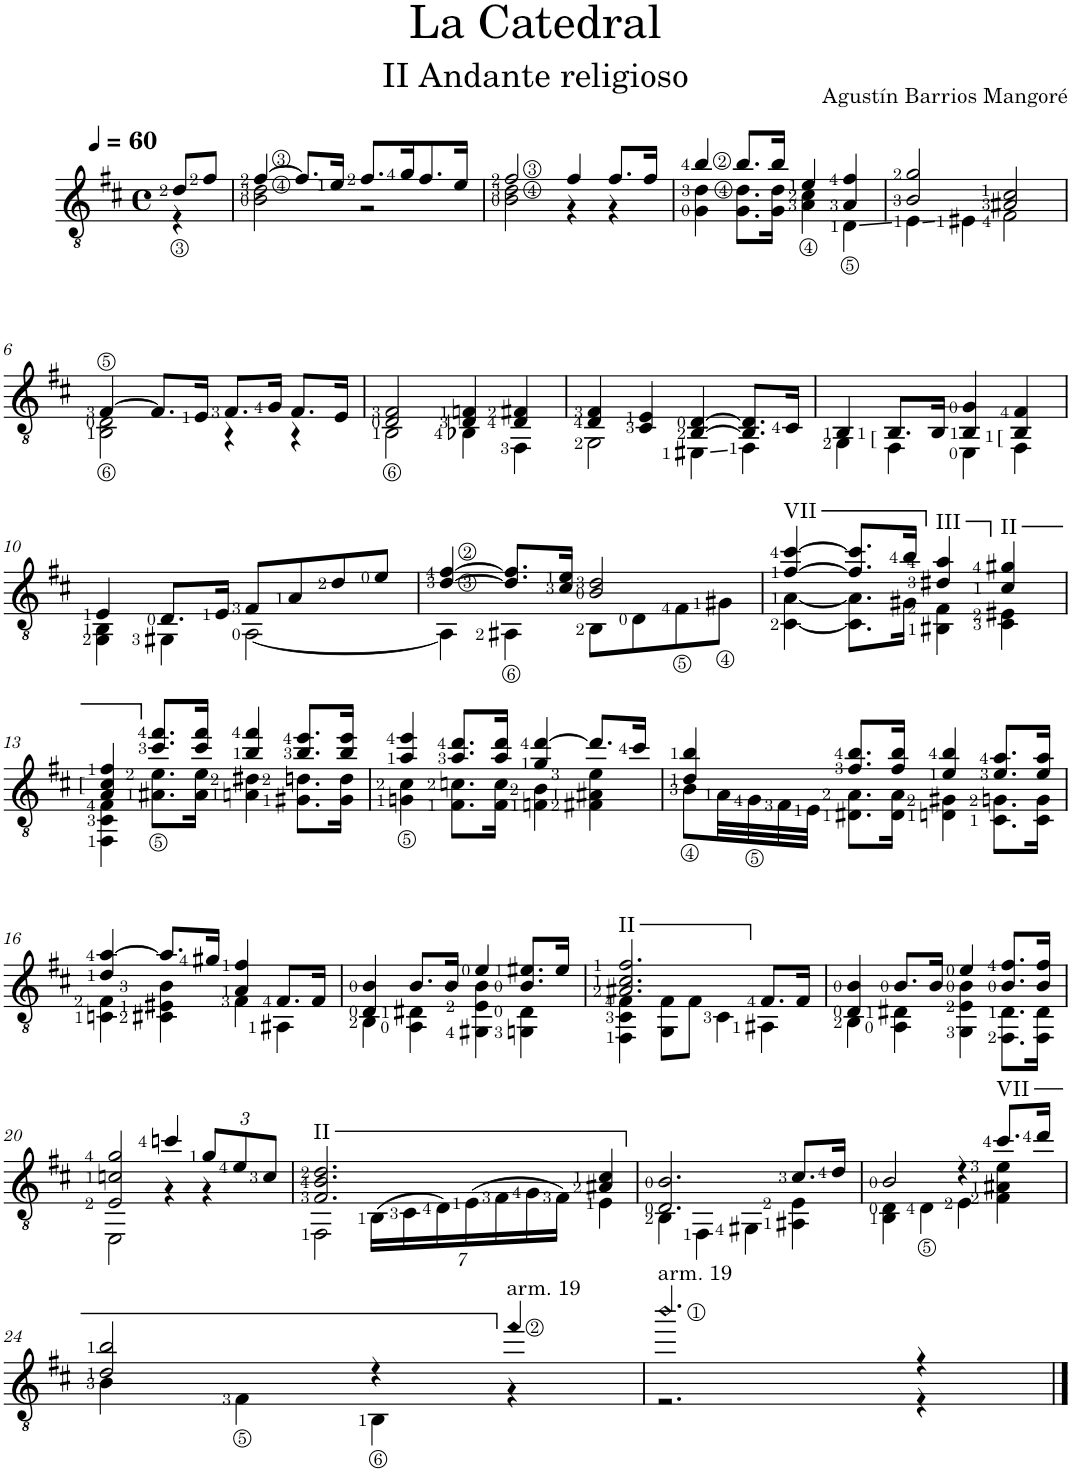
**kern	**kern
*part2	*part1
*staff2	*staff1
*I"Classical Guitar	*I"Classical Guitar
*stria5	*
*clefGv2	*clefGv2
*k[f#c#]	*k[f#c#]
*	*b:
*M4/4	*M4/4
*met(c)	*met(c)
*MM60	*MM60
=1	=1
*	*^
8d\L	8d</L	4r
8f#\J	8f#/J	.
=2	=2	=2
*^	*	*
[4f#	2B 2d	[4f#/	2B\ 2d\
8.f#\L]	.	8.f#/L]	.
16e\Jk	.	16e/Jk	.
8.f#\L	2r	8.f#/L	2r
16g\Jk	.	16g/K	.
8.f#\L	.	8.f#/	.
16e\Jk	.	16e/Jk	.
=3	=3	=3	=3
2f#	2B 2d	2f#/	2B\ 2d\
4f#	4r	4f#/	4r
8.f#\L	4r	8.f#/L	4r
16f#\Jk	.	16f#/Jk	.
=4	=4	=4	=4
4b	4G 4d	4b/	4G\ 4d\
8.b\L	8.G\ 8.d\L	8.b/L	8.G\ 8.d\L
16b\Jk	16G\ 16d\Jk	16b/Jk	16G\ 16d\Jk
4e	4A 4c#	4e/	4A\ 4c#\
4A 4f#	4D	4A/ 4f#/	4D\
=5	=5	=5	=5
2B 2g	4E	2B/ 2g/	4E\
.	4E#X	.	4E#X\
2A#X 2c#	2F#	2A#X/ 2c#/	2F#\
!!LO:LB:g=z	!!
=6	=6	=6	=6
[4F#	2BB 2D	[4F#/	2BB\ 2D\
8.F#/L]	.	8.F#/L]	.
16E/Jk	.	16E/Jk	.
8.F#/L	4r	8.F#/L	4r
16G/Jk	.	16G/Jk	.
8.F#/L	4r	8.F#/L	4r
16E/Jk	.	16E/Jk	.
=7	=7	=7	=7
2D 2F#	2BB	2D/ 2F#/	2BB\
4D 4Fn	4BB-X	4D/ 4Fn/	4BB-X\
4D 4F#X	4FF#	4D/ 4F#X/	4FF#\
=8	=8	=8	=8
4D 4F#	2GG	4D/ 4F#/	2GG\
4C# 4E	.	4C#/ 4E/	.
[4BB [4D	4EE#X	[4BB/ [4D/	4EE#X\
8.BB]/ 8.D]/L	4FF#	8.BB/] 8.D/]L	4FF#\
16C#/Jk	.	16C#/Jk	.
=9	=9	=9	=9
4BB	4GG	4BB/	4GG\
!	!	!LO:TX:b:t=[	!
!LO:TX:b:t=[	!	!	!
8.BB/L	4FF#	8.BB/L	4FF#\
16BB/Jk	.	16BB/Jk	.
4BB 4G	4EE	4BB/ 4G/	4EE\
!	!	!LO:TX:b:t=[	!
!LO:TX:b:t=[	!	!	!
4BB 4F#	4FF#	4BB/ 4F#/	4FF#\
!!LO:LB:g=z	!!
=10	=10	=10	=10
4E	4GG 4BB	4E/	4GG\ 4BB\
8.D/L	4GG#X	8.D/L	4GG#X\
16E/Jk	.	16E/Jk	.
8F#/L	[2AA	8F#/L	[2AA\
8A/J	.	8A/	.
8d\L	.	8d/	.
8e\J	.	8e/J	.
=11	=11	=11	=11
[4d [4f#	4AA]	[4d/ [4f#/	4AA\]
8.d]\ 8.f#]\L	4AA#X	8.d/] 8.f#/]L	4AA#X\
16c#\ 16e\Jk	.	16c#/ 16e/Jk	.
2B 2d	8BB/L	2B/ 2d/	8BB\L
.	8D/J	.	8D\
.	8F#/L	.	8F#\
.	8G#X/J	.	8G#X\J
=12	=12	=12	=12
!	!	!LO:TX:a:t=VII	!
!LO:TX:a:t=VII	!	!	!
[4f# [4cc#	[4C# [4A	[4f#/ [4cc#/	[4C#\ [4A\
8.f#]\ 8.cc#]\L	8.C#]/ 8.A]/L	8.f#/] 8.cc#/]L	8.C#\] 8.A\]L
16b\Jk	16G#X/Jk	16b/Jk	16G#X\Jk
!	!	!LO:TX:a:t=III	!
!LO:TX:a:t=III	!	!	!
4d#X 4a	4BB#X 4F#	4d#X/ 4a/	4BB#X\ 4F#\
!	!	!LO:TX:a:t=II	!
!LO:TX:a:t=II	!	!	!
4c# 4g#X	4C# 4E#X	4c#/ 4g#X/	4C#\ 4E#X\
!!LO:LB:g=z	!!
=13	=13	=13	=13
!	!	!LO:TX:a:t=[	!
!LO:TX:a:t=[	!	!	!
4A 4c# 4f#	4FF# 4C# 4F#	4A/ 4c#/ 4f#/	4FF#\ 4C#\ 4F#\
8.cc#\ 8.ff#\L	8.A#X\ 8.e\L	8.cc#/ 8.ff#/L	8.A#X\ 8.e\L
16cc#\ 16ff#\Jk	16A#\ 16e\Jk	16cc#/ 16ff#/Jk	16A#\ 16e\Jk
4b 4ff#	4An 4d#X	4b/ 4ff#/	4An\ 4d#X\
8.b\ 8.ee\L	8.G#X\ 8.dn\L	8.b/ 8.ee/L	8.G#X\ 8.dn\L
16b\ 16ee\Jk	16G#\ 16d\Jk	16b/ 16ee/Jk	16G#\ 16d\Jk
=14	=14	=14	=14
4a 4ee	4Gn 4c#	4a/ 4ee/	4Gn\ 4c#\
8.a\ 8.dd\L	8.F#/ 8.cn/L	8.a/ 8.dd/L	8.F#\ 8.cn\L
16a\ 16dd\Jk	16F#/ 16c/Jk	16a/ 16dd/Jk	16F#\ 16c\Jk
4g [4dd	4Fn 4B	4g/ [4dd/	4Fn\ 4B\
8.dd\L]	4F#X 4A#X 4e	8.dd/L]	4F#X\ 4A#X\ 4e\
16cc#\Jk	.	16cc#/Jk	.
=15	=15	=15	=15
4d 4b	8B/L	4d/ 4b/	8B\L
.	32A/LL	.	32A\LL
.	32G/	.	32G\
.	32F#/	.	32F#\
.	32E/JJJ	.	32E\JJJ
8.f#\ 8.b\L	8.D#X/ 8.A/L	8.f#/ 8.b/L	8.D#X\ 8.A\L
16f#\ 16b\Jk	16D#/ 16A/Jk	16f#/ 16b/Jk	16D#\ 16A\Jk
4e 4b	4Dn 4G#X	4e/ 4b/	4Dn\ 4G#X\
8.e\ 8.a\L	8.C#/ 8.Gn/L	8.e/ 8.a/L	8.C#\ 8.Gn\L
16e\ 16a\Jk	16C#/ 16G/Jk	16e/ 16a/Jk	16C#\ 16G\Jk
!!LO:LB:g=z	!!
=16	=16	=16	=16
4d [4a	4Cn 4F#	4d/ [4a/	4Cn\ 4F#\
8.a\L]	4C#X 4E#X 4B	8.a/L]	4C#X\ 4E#X\ 4B\
16g#X\Jk	.	16g#X/Jk	.
4A 4f#	4F#	4A/ 4f#/	4F#\
8.F#/L	4AA#X	8.F#/L	4AA#X\
16F#/Jk	.	16F#/Jk	.
=17	=17	=17	=17
4D 4B	4BB	4D/ 4B/	4BB\
8.B\L	4AA 4D#X	8.B/L	4AA\ 4D#X\
16B\Jk	.	16B/Jk	.
4e	4GG#X 4E 4B	4e/	4GG#X\ 4E\ 4B\
8.B\ 8.e#X\L	4GGn 4D#	8.B/ 8.e#X/L	4GGn\ 4D#\
16e#\Jk	.	16e#/Jk	.
=18	=18	=18	=18
!	!	!LO:TX:a:t=II	!
2.A#X 2.c# 2.f#	4FF# 4C# 4F#	2.A#X/ 2.c#/ 2.f#/	4FF#\ 4C#\ 4F#\
.	8GG/ 8F#/L	.	8GG\ 8F#\L
.	8F#/J	.	8F#\J
.	4C#	.	4C#\
8.F#/L	4AA#X	8.F#/L	4AA#X\
16F#/Jk	.	16F#/Jk	.
=19	=19	=19	=19
4D 4B	4BB	4D/ 4B/	4BB\
8.B\L	4AA 4D#X	8.B/L	4AA\ 4D#X\
16B\Jk	.	16B/Jk	.
4e	4GG 4E 4B	4e/	4GG\ 4E\ 4B\
8.B\ 8.f#\L	8.FF#/ 8.D#/L	8.B/ 8.f#/L	8.FF#\ 8.D#\L
16B\ 16f#\Jk	16FF#/ 16D#/Jk	16B/ 16f#/Jk	16FF#\ 16D#\Jk
!!LO:LB:g=z	!!
=20	=20	=20	=20
2E 2cn 2g	2EE	2E/ 2cn/ 2g/	2EE\
4ccn	4r	4ccn/	4r
*Xbrackettup	*	*Xbrackettup	*
12g\L	4r	12g/L	4r
12e\	.	12e/	.
12c\J	.	12c/J	.
=21	=21	=21	=21
!	!	!LO:TX:a:t=II	!
2.F# 2.B 2.d	2FF#	2.F#/ 2.B/ 2.d/	2FF#\
.	(>28BB/LL	.	(>28BB\LL
.	28C#/	.	28C#\
.	28D/	.	28D\)
.	28E/J	.	(>28E\
.	28F#/L	.	28F#\
.	28G/	.	28G\
.	28F#/JJ)	.	28F#\JJ)
4A#X 4c#	4E	4A#X/ 4c#/	4E\
=22	=22	=22	=22
2.D 2.B	4BB	2.D/ 2.B/	4BB\
.	4FF#	.	4FF#\
.	4GG#X	.	4GG#X\
8.c#\L	4AA#X 4E	8.c#/L	4AA#X\ 4E\
16d\Jk	.	16d/Jk	.
=23	=23	=23	=23
2B	4BB 4D	2B/	4BB\ 4D\
.	4D	.	4D\
4r	4E	4r	4E\
!	!	!LO:TX:a:t=VII	!
8.cc#\L	4F# 4A#X 4e	8.cc#/L	4F#\ 4A#X\ 4e\
16dd\Jk	.	16dd/Jk	.
!!LO:LB:g=z	!!
=24	=24	=24	=24
2d 2b	4B	2d/ 2b/	4B\
.	4F#	.	4F#\
4r	4BB	4r	4BB\
!	!	!LO:TX:a:t=arm. 19	!
!LO:TX:a:t=harmonics	!	!	!
!LO:N:head=diamond	!	!LO:N:head=diamond	!
4ff#	4r	4ff#/	4r
=25	=25	=25	=25
!	!	!LO:TX:a:t=arm. 19	!
!LO:N:head=diamond	!	!LO:N:head=diamond	!
1bb	1r	2.bb/	2.r
.	.	4r	4r
*v	*v	*	*
*	*v	*v
==	==
*-	*-
